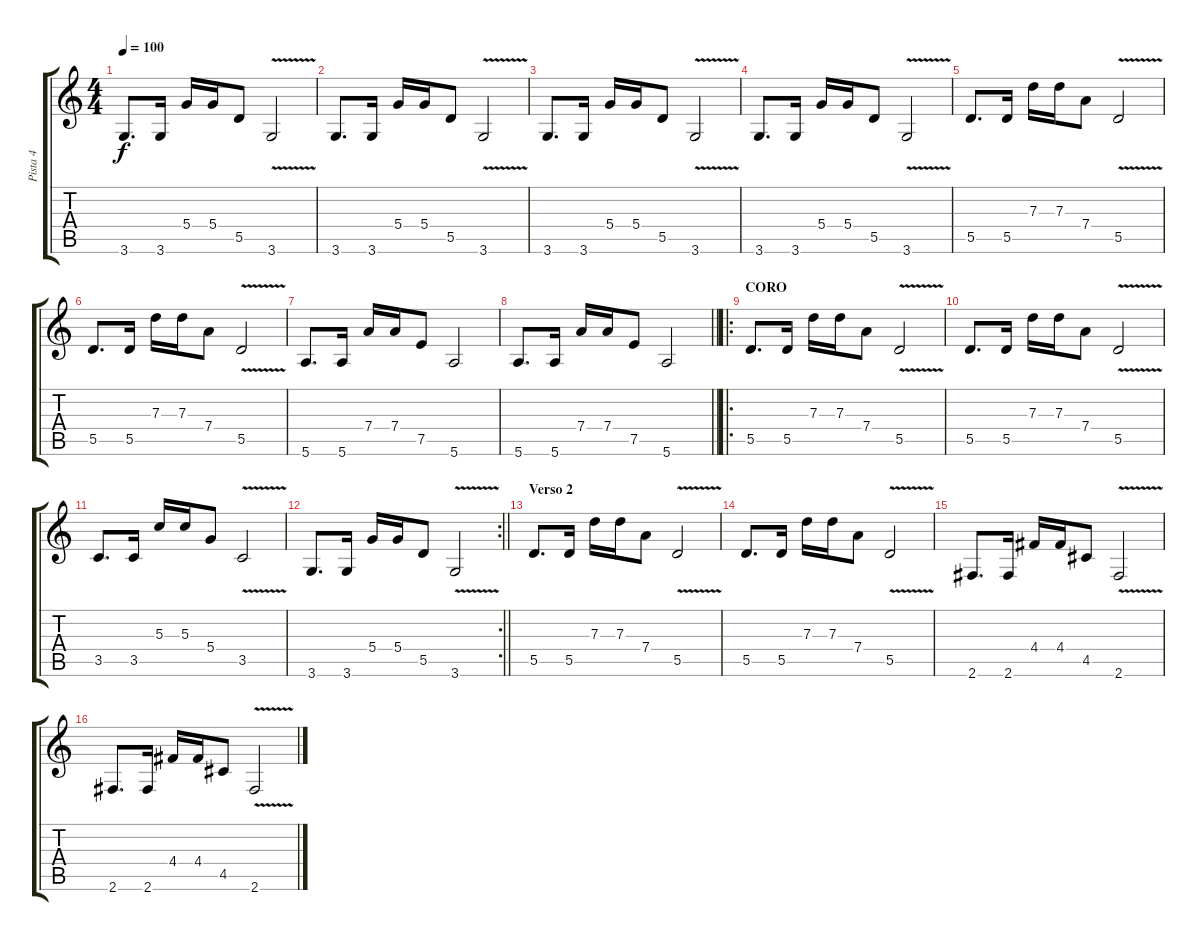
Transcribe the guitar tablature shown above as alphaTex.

\track ("Pista 4" "Pista 4") {instrument electricguitarclean}
\staff {score tabs}
\tuning (E4 B3 G3 D3 A2 E2) {hide}
\ts (4 4)
\tempo 100
\clef g2
\ks c
3.6.8{d dy f} 3.6.16 5.4.16 5.4.16 5.5.8 3.6{v}.2 |
3.6.8{d} 3.6.16 5.4.16 5.4.16 5.5.8 3.6{v}.2 |
3.6.8{d} 3.6.16 5.4.16 5.4.16 5.5.8 3.6{v}.2 |
3.6.8{d} 3.6.16 5.4.16 5.4.16 5.5.8 3.6{v}.2 |
5.5.8{d} 5.5.16 7.3.16 7.3.16 7.4.8 5.5{v}.2 |
5.5.8{d} 5.5.16 7.3.16 7.3.16 7.4.8 5.5{v}.2 |
5.6.8{d} 5.6.16 7.4.16 7.4.16 7.5.8 5.6.2 |
\barLineRight lightlight
5.6.8{d} 5.6.16 7.4.16 7.4.16 7.5.8 5.6.2 |
\ro
\section ("" "CORO")
5.5.8{d} 5.5.16 7.3.16 7.3.16 7.4.8 5.5{v}.2 |
5.5.8{d} 5.5.16 7.3.16 7.3.16 7.4.8 5.5{v}.2 |
3.5.8{d} 3.5.16 5.3.16 5.3.16 5.4.8 3.5{v}.2 |
\rc 2
\barLineRight lightlight
3.6.8{d} 3.6.16 5.4.16 5.4.16 5.5.8 3.6{v}.2 |
\section ("" "Verso 2")
5.5.8{d} 5.5.16 7.3.16 7.3.16 7.4.8 5.5{v}.2 |
5.5.8{d} 5.5.16 7.3.16 7.3.16 7.4.8 5.5{v}.2 |
2.6.8{d} 2.6.16 4.4.16 4.4.16 4.5.8 2.6{v}.2 |
2.6.8{d} 2.6.16 4.4.16 4.4.16 4.5.8 2.6{v}.2
